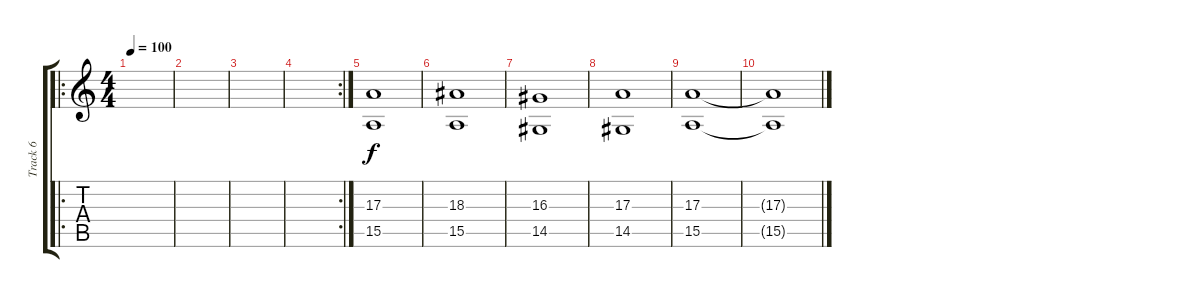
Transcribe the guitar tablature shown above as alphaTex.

\track ("Track 6" "Track 6") {instrument stringensemble1}
\staff {score tabs}
\tuning (Db4 Ab3 E3 B2 Gb2 B1) {hide}
\ro
\ts (4 4)
\tempo 100
\clef g2
\ks c
|
|
|
\rc 2
|
(17.3 15.5).1 |
(18.3 15.5).1 |
(16.3 14.5).1 |
(17.3 14.5).1 |
(17.3 15.5).1 |
(17.3{t} 15.5{t}).1
